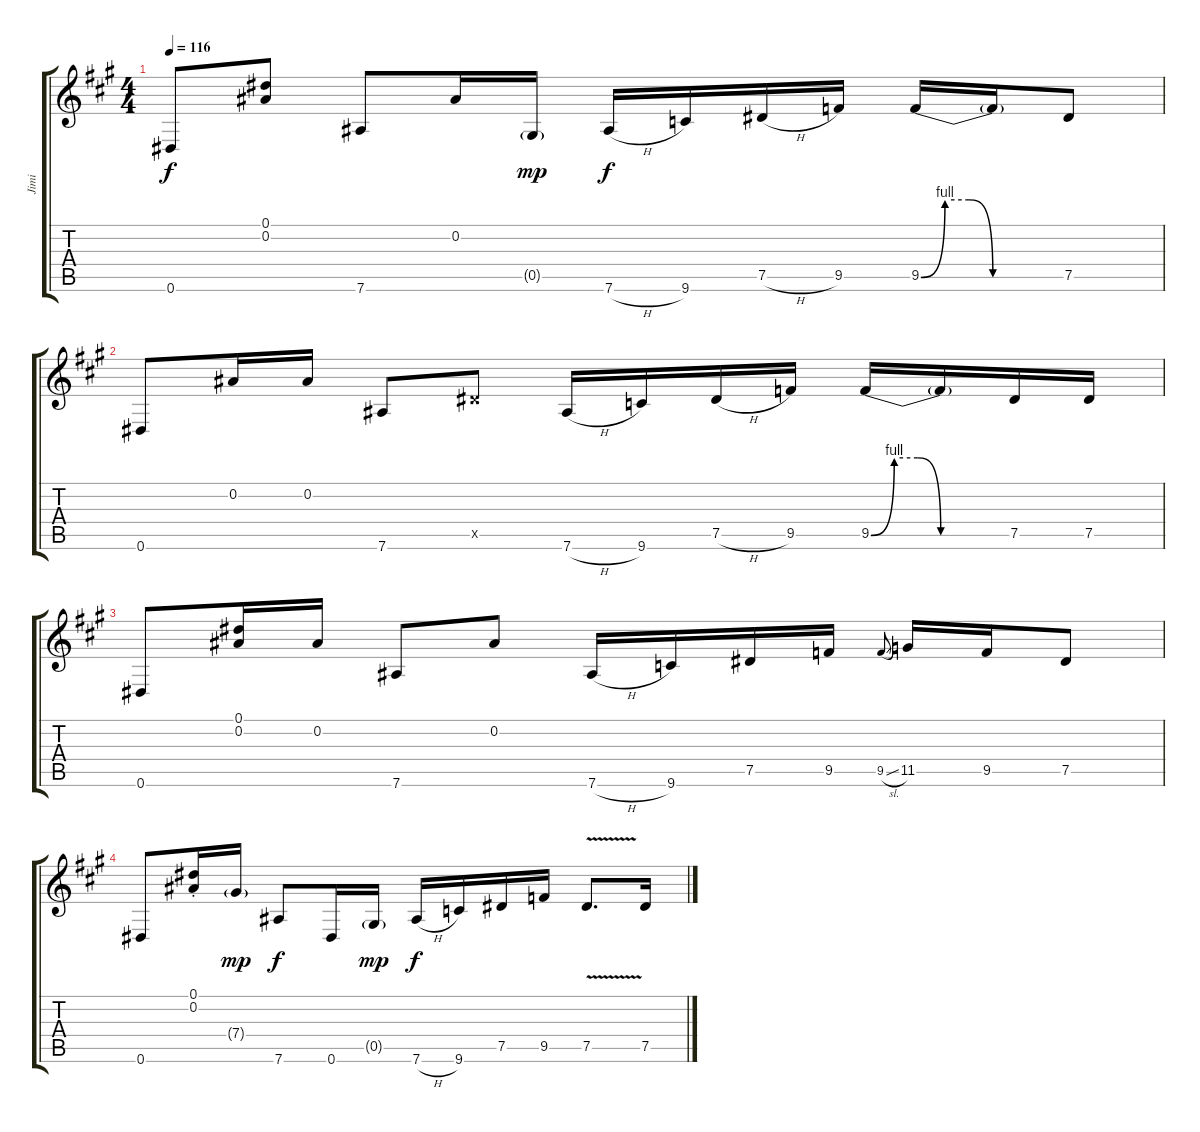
\track ("Jimi" "Jimi") {instrument electricguitarjazz}
\staff {score tabs}
\tuning (Eb4 Bb3 Gb3 Db3 Ab2 Eb2) {hide}
\ts (4 4)
\tempo 116
\clef g2
\ks a
0.6.8{dy f} (0.1 0.2).8 7.6.8 0.2.16 0.5{g}.16{dy mp} 7.6{h}.16{dy f} 9.6.16 7.5{h}.16 9.5.16 9.5{be (custom 0 0 10 4 20 4 30 0 60 0)}.16 9.5{t}.16 7.5.8 |
0.6.8 0.2.16 0.2.16 7.6.8 7.5{x}.8 7.6{h}.16 9.6.16 7.5{h}.16 9.5.16 9.5{be (custom 0 0 10 4 20 4 30 0 60 0)}.16 9.5{t}.16 7.5.16 7.5.16 |
0.6.8 (0.1 0.2).16 0.2.16 7.6.8 0.2.8 7.6{h}.16 9.6.16 7.5.16 9.5.16 9.5{sl}.8{gr onbeat} 11.5.16 9.5.16 7.5.8 |
0.6.8 (0.1{st} 0.2{st}).16 7.4{g}.16{dy mp} 7.6.8{dy f} 0.6.16 0.5{g}.16{dy mp} 7.6{h}.16{dy f} 9.6.16 7.5.16 9.5.16 7.5{v}.8{d} 7.5.16
